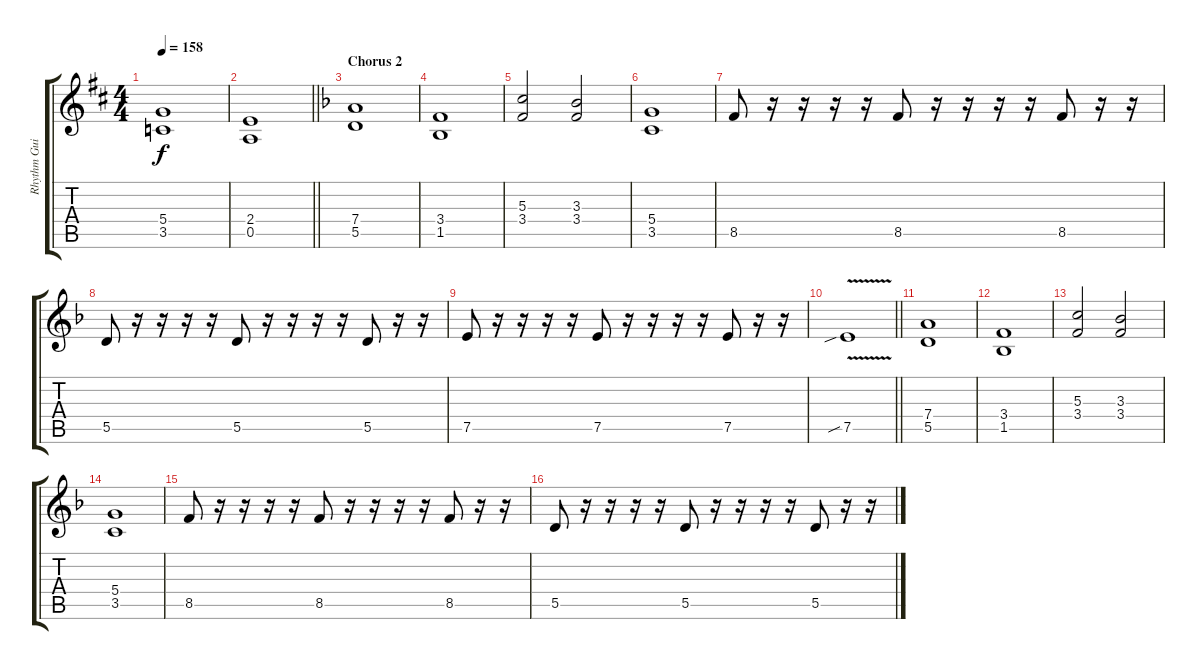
\track ("Rhythm Guitar 2: Peter \"Peppe\" Johansson" "Rhythm Gui") {instrument distortionguitar}
\staff {score tabs}
\tuning (E4 B3 G3 D3 A2 E2) {hide}
\ts (4 4)
\tempo 158
\clef g2
\ks bminor
(5.4 3.5).1{dy f} |
\barLineRight lightlight
(2.4 0.5).1 |
\section ("" "Chorus 2")
\ks dminor
(7.4 5.5).1 |
(3.4 1.5).1 |
(5.3 3.4).2 (3.3 3.4).2 |
(5.4 3.5).1 |
8.5.8 r.16 r.16 r.16 r.16 8.5.8 r.16 r.16 r.16 r.16 8.5.8 r.16 r.16 |
5.5.8 r.16 r.16 r.16 r.16 5.5.8 r.16 r.16 r.16 r.16 5.5.8 r.16 r.16 |
7.5.8 r.16 r.16 r.16 r.16 7.5.8 r.16 r.16 r.16 r.16 7.5.8 r.16 r.16 |
\barLineRight lightlight
7.5{v sib}.1 |
(7.4 5.5).1 |
(3.4 1.5).1 |
(5.3 3.4).2 (3.3 3.4).2 |
(5.4 3.5).1 |
8.5.8 r.16 r.16 r.16 r.16 8.5.8 r.16 r.16 r.16 r.16 8.5.8 r.16 r.16 |
5.5.8 r.16 r.16 r.16 r.16 5.5.8 r.16 r.16 r.16 r.16 5.5.8 r.16 r.16
